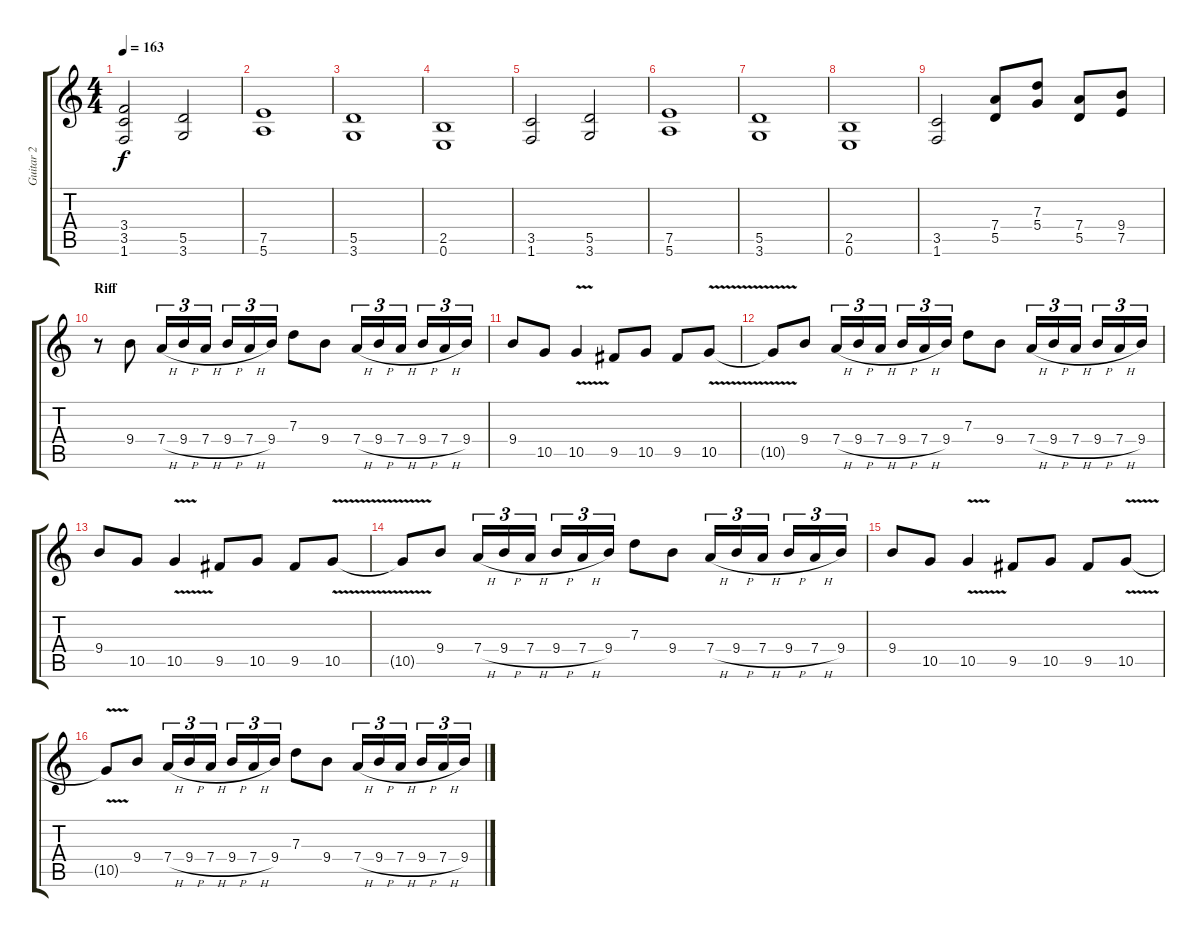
\track ("Guitar 2" "Guitar 2") {instrument distortionguitar}
\staff {score tabs}
\tuning (E4 B3 G3 D3 A2 E2) {hide}
\ts (4 4)
\tempo 163
\clef g2
\ks c
(3.4 3.5 1.6).2{dy f} (5.5 3.6).2 |
(7.5 5.6).1 |
(5.5 3.6).1 |
(2.5 0.6).1 |
(3.5 1.6).2 (5.5 3.6).2 |
(7.5 5.6).1 |
(5.5 3.6).1 |
(2.5 0.6).1 |
(3.5 1.6).2 (7.4 5.5).8{instrument distortionguitar} (7.3 5.4).8 (7.4 5.5).8 (9.4 7.5).8 |
\section ("" "Riff ")
r.8 9.4.8 7.4{h}.16{tu (3 2)} 9.4{h}.16{tu (3 2)} 7.4{h}.16{tu (3 2)} 9.4{h}.16{tu (3 2)} 7.4{h}.16{tu (3 2)} 9.4.16{tu (3 2)} 7.3.8 9.4.8 7.4{h}.16{tu (3 2)} 9.4{h}.16{tu (3 2)} 7.4{h}.16{tu (3 2)} 9.4{h}.16{tu (3 2)} 7.4{h}.16{tu (3 2)} 9.4.16{tu (3 2)} |
9.4.8 10.5.8 10.5{v}.4 9.5.8 10.5.8 9.5.8 10.5{v}.8 |
10.5{t}.8 9.4.8 7.4{h}.16{tu (3 2)} 9.4{h}.16{tu (3 2)} 7.4{h}.16{tu (3 2)} 9.4{h}.16{tu (3 2)} 7.4{h}.16{tu (3 2)} 9.4.16{tu (3 2)} 7.3.8 9.4.8 7.4{h}.16{tu (3 2)} 9.4{h}.16{tu (3 2)} 7.4{h}.16{tu (3 2)} 9.4{h}.16{tu (3 2)} 7.4{h}.16{tu (3 2)} 9.4.16{tu (3 2)} |
9.4.8 10.5.8 10.5{v}.4 9.5.8 10.5.8 9.5.8 10.5{v}.8 |
10.5{t}.8 9.4.8 7.4{h}.16{tu (3 2)} 9.4{h}.16{tu (3 2)} 7.4{h}.16{tu (3 2)} 9.4{h}.16{tu (3 2)} 7.4{h}.16{tu (3 2)} 9.4.16{tu (3 2)} 7.3.8 9.4.8 7.4{h}.16{tu (3 2)} 9.4{h}.16{tu (3 2)} 7.4{h}.16{tu (3 2)} 9.4{h}.16{tu (3 2)} 7.4{h}.16{tu (3 2)} 9.4.16{tu (3 2)} |
9.4.8 10.5.8 10.5{v}.4 9.5.8 10.5.8 9.5.8 10.5{v}.8 |
10.5{t}.8 9.4.8 7.4{h}.16{tu (3 2)} 9.4{h}.16{tu (3 2)} 7.4{h}.16{tu (3 2)} 9.4{h}.16{tu (3 2)} 7.4{h}.16{tu (3 2)} 9.4.16{tu (3 2)} 7.3.8 9.4.8 7.4{h}.16{tu (3 2)} 9.4{h}.16{tu (3 2)} 7.4{h}.16{tu (3 2)} 9.4{h}.16{tu (3 2)} 7.4{h}.16{tu (3 2)} 9.4.16{tu (3 2)}
